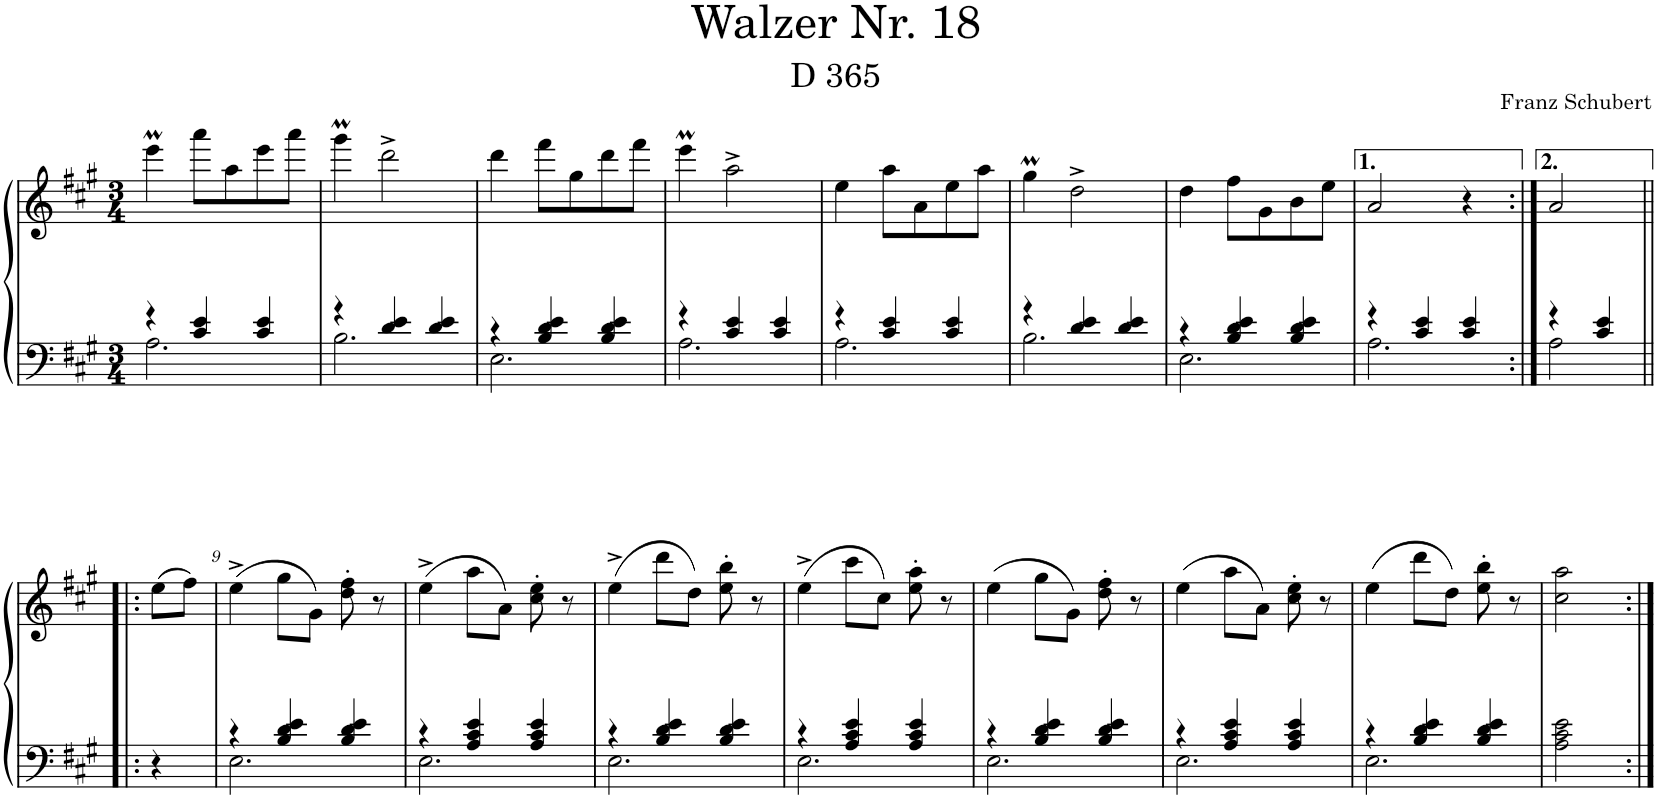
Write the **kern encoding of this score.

**kern	**kern
*part1	*part1
*staff2	*staff1
*I"Piano	*
*I'Pno.	*
*clefF4	*clefG2
*k[f#c#g#]	*k[f#c#g#]
*M3/4	*M3/4
=1	=1
*^	*
4r	2.A\	4eeeM\
4c#/ 4e/	.	8aaa\L
.	.	8aa\
4c#/ 4e/	.	8eee\
.	.	8aaa\J
=2	=2	=2
4r	2.B\	4ggg#m\
4d/ 4e/	.	2ddd^\
4d/ 4e/	.	.
=3	=3	=3
4r	2.E\	4ddd\
4B/ 4d/ 4e/	.	8fff#\L
.	.	8gg#\
4B/ 4d/ 4e/	.	8ddd\
.	.	8fff#\J
=4	=4	=4
4r	2.A\	4eeeM\
4c#/ 4e/	.	2aa^\
4c#/ 4e/	.	.
=5	=5	=5
4r	2.A\	4ee\
4c#/ 4e/	.	8aa\L
.	.	8a\
4c#/ 4e/	.	8ee\
.	.	8aa\J
=6	=6	=6
4r	2.B\	4gg#m\
4d/ 4e/	.	2dd^\
4d/ 4e/	.	.
=7	=7	=7
4r	2.E\	4dd\
4B/ 4d/ 4e/	.	8ff#\L
.	.	8g#\
4B/ 4d/ 4e/	.	8b\
.	.	8ee\J
=8	=8	=8
4r	2.A\	2a/
4c#/ 4e/	.	.
4c#/ 4e/	.	4r
=8X1:|!	=8X1:|!	=8X1:|!
4r	2A\	2a/
4c#/ 4e/	.	.
*v	*v	*
!!LO:LB:g=z
=8X2!|:	=8X2!|:
4r	(8ee\L
.	8ff#\J)
=9	=9
*^	*
4r	2.E\	(4ee^\
4B/ 4d/ 4e/	.	8gg#\L
.	.	8g#\J)
4B/ 4d/ 4e/	.	8dd\' 8ff#\'
.	.	8r
=10	=10	=10
4r	2.E\	(4ee^\
4A/ 4c#/ 4e/	.	8aa\L
.	.	8a\J)
4A/ 4c#/ 4e/	.	8cc#\' 8ee\'
.	.	8r
=11	=11	=11
4r	2.E\	(4ee^\
4B/ 4d/ 4e/	.	8ddd\L
.	.	8dd\J)
4B/ 4d/ 4e/	.	8ee\' 8bb\'
.	.	8r
=12	=12	=12
4r	2.E\	(4ee^\
4A/ 4c#/ 4e/	.	8ccc#\L
.	.	8cc#\J)
4A/ 4c#/ 4e/	.	8ee\' 8aa\'
.	.	8r
=13	=13	=13
4r	2.E\	(4ee\
4B/ 4d/ 4e/	.	8gg#\L
.	.	8g#\J)
4B/ 4d/ 4e/	.	8dd\' 8ff#\'
.	.	8r
=14	=14	=14
4r	2.E\	(4ee\
4A/ 4c#/ 4e/	.	8aa\L
.	.	8a\J)
4A/ 4c#/ 4e/	.	8cc#\' 8ee\'
.	.	8r
=15	=15	=15
4r	2.E\	(4ee\
4B/ 4d/ 4e/	.	8ddd\L
.	.	8dd\J)
4B/ 4d/ 4e/	.	8ee\' 8bb\'
.	.	8r
*v	*v	*
=16	=16
2A\ 2c#\ 2e\	2cc#\ 2aa\
=:|!	=:|!
*-	*-
